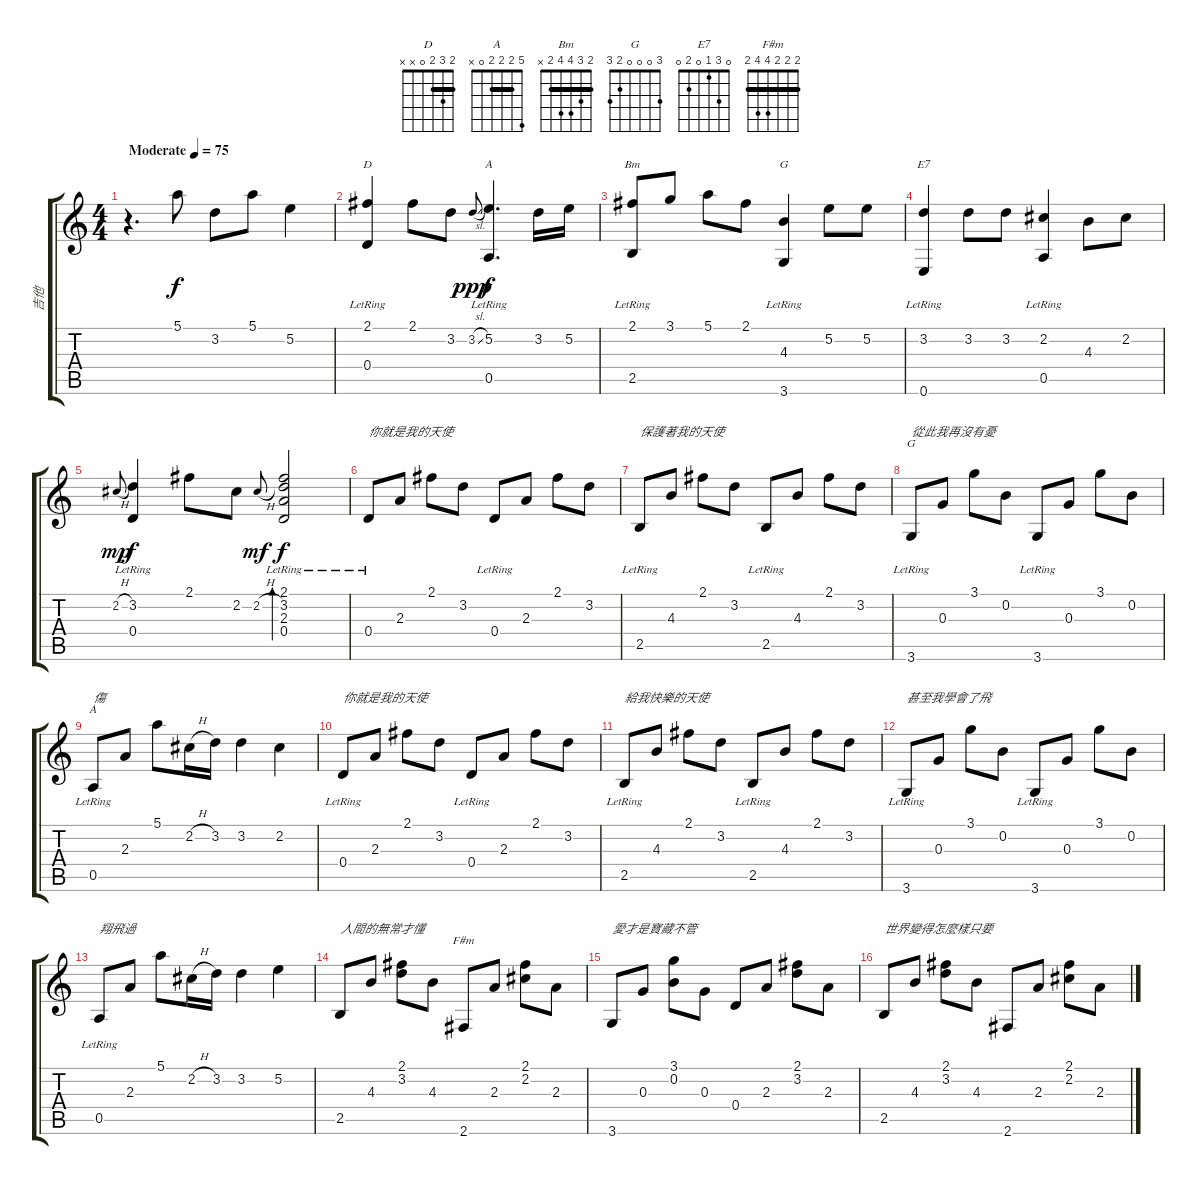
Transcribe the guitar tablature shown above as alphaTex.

\track ("吉他" "吉他") {instrument acousticguitarnylon}
\staff {score tabs}
\tuning (E4 B3 G3 D3 A2 E2) {hide}
\chord ("D" 2 3 2 0 x x) {barre 2}
\chord ("A" 0 2 2 2 0 x)
\chord ("Bm" 2 3 4 4 2 x) {barre 2}
\chord ("G" 3 3 4 5 5 3) {barre 3}
\chord ("E7" 0 3 1 0 2 0)
\chord ("G" 3 0 0 0 2 3)
\chord ("A" 5 2 2 2 0 x) {barre 2}
\chord ("F#m" 2 2 2 4 4 2) {barre 2}
\ts (4 4)
\tempo (75 "Moderate")
\clef g2
\ks c
r.4{d dy f instrument acousticguitarnylon} 5.1.8 3.2.8 5.1.8 5.2.4 |
(2.1 0.4{lr}).4{ch "D"} 2.1.8 3.2.8 3.2{sl}.8{gr onbeat dy ppp} (5.2 0.5{lr}).4{d ch "A" dy f} 3.2.16 5.2.16 |
(2.1 2.5{lr}).8{ch "Bm"} 3.1.8 5.1.8 2.1.8 (4.3 3.6{lr}).4{ch "G"} 5.2.8 5.2.8 |
(3.2 0.6{lr}).4{ch "E7"} 3.2.8 3.2.8 (2.2 0.5{lr}).4 4.3.8 2.2.8 |
2.2{h}.8{gr onbeat dy mp} (3.2 0.4{lr}).4{dy f} 2.1.8 2.2.8 2.2{h}.8{gr onbeat dy mf} (2.1 3.2 2.3 0.4{lr}).2{bd 480 dy f} |
0.4{lr}.8{txt "你就是我的天使"} 2.3.8 2.1.8 3.2.8 0.4{lr}.8 2.3.8 2.1.8 3.2.8 |
2.5{lr}.8{txt "保護著我的天使"} 4.3.8 2.1.8 3.2.8 2.5{lr}.8 4.3.8 2.1.8 3.2.8 |
3.6{lr}.8{ch "G" txt "從此我再沒有憂"} 0.3.8 3.1.8 0.2.8 3.6{lr}.8 0.3.8 3.1.8 0.2.8 |
0.5{lr}.8{ch "A" txt "傷"} 2.3.8 5.1.8 2.2{h}.16 3.2.16 3.2.4 2.2.4 |
0.4{lr}.8{txt "你就是我的天使"} 2.3.8 2.1.8 3.2.8 0.4{lr}.8 2.3.8 2.1.8 3.2.8 |
2.5{lr}.8{txt "給我快樂的天使"} 4.3.8 2.1.8 3.2.8 2.5{lr}.8 4.3.8 2.1.8 3.2.8 |
3.6{lr}.8{txt "甚至我學會了飛"} 0.3.8 3.1.8 0.2.8 3.6{lr}.8 0.3.8 3.1.8 0.2.8 |
0.5{lr}.8{txt "翔飛過"} 2.3.8 5.1.8 2.2{h}.16 3.2.16 3.2.4 5.2.4 |
2.5.8{txt "人間的無常才懂"} 4.3.8 (2.1 3.2).8 4.3.8 2.6.8{ch "F#m"} 2.3.8 (2.1 2.2).8 2.3.8 |
3.6.8{txt "愛才是寶藏不管"} 0.3.8 (3.1 0.2).8 0.3.8 0.4.8 2.3.8 (2.1 3.2).8 2.3.8 |
2.5.8{txt "世界變得怎麼樣只要"} 4.3.8 (2.1 3.2).8 4.3.8 2.6.8 2.3.8 (2.1 2.2).8 2.3.8
